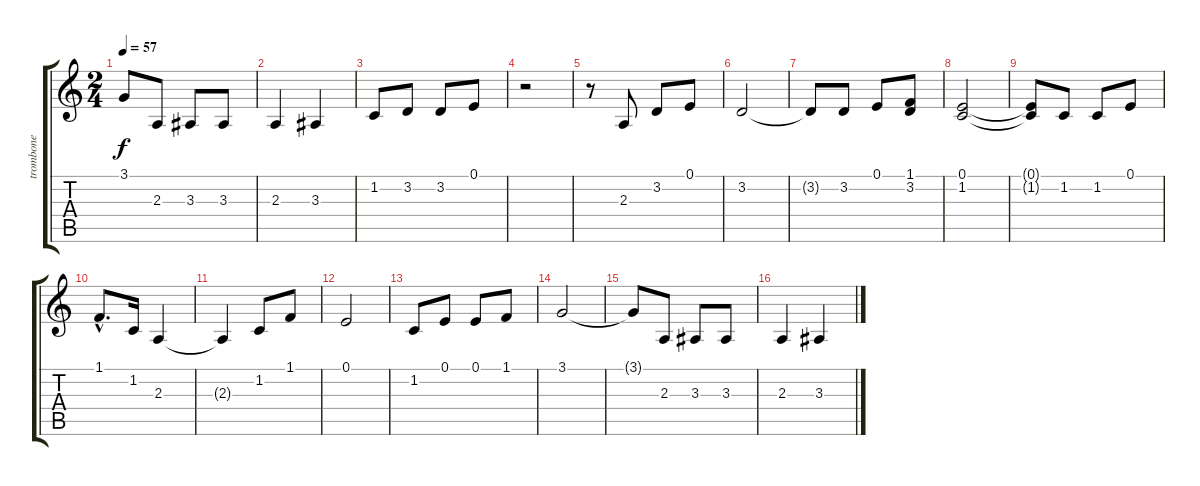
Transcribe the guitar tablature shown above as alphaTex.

\track ("trombone" "trombone") {instrument trombone}
\staff {score tabs}
\tuning (E4 B3 G3 D3 A2 E2) {hide}
\ts (2 4)
\tempo 57
\clef g2
\ks c
3.1{t}.8{dy f} 2.3.8 3.3.8 3.3.8 |
2.3.4 3.3.4 |
1.2.8 3.2.8 3.2.8 0.1.8 |
r.2 |
r.8 2.3.8 3.2.8 0.1.8 |
3.2.2 |
3.2{t}.8 3.2.8 0.1.8 (1.1 3.2).8 |
(0.1 1.2).2 |
(0.1{t} 1.2{t}).8 1.2.8 1.2.8 0.1.8 |
1.1{hac}.8{d} 1.2.16 2.3.4 |
2.3{t}.4 1.2.8 1.1.8 |
0.1.2 |
1.2.8 0.1.8 0.1.8 1.1.8 |
3.1.2 |
3.1{t}.8 2.3.8 3.3.8 3.3.8 |
2.3.4 3.3.4
